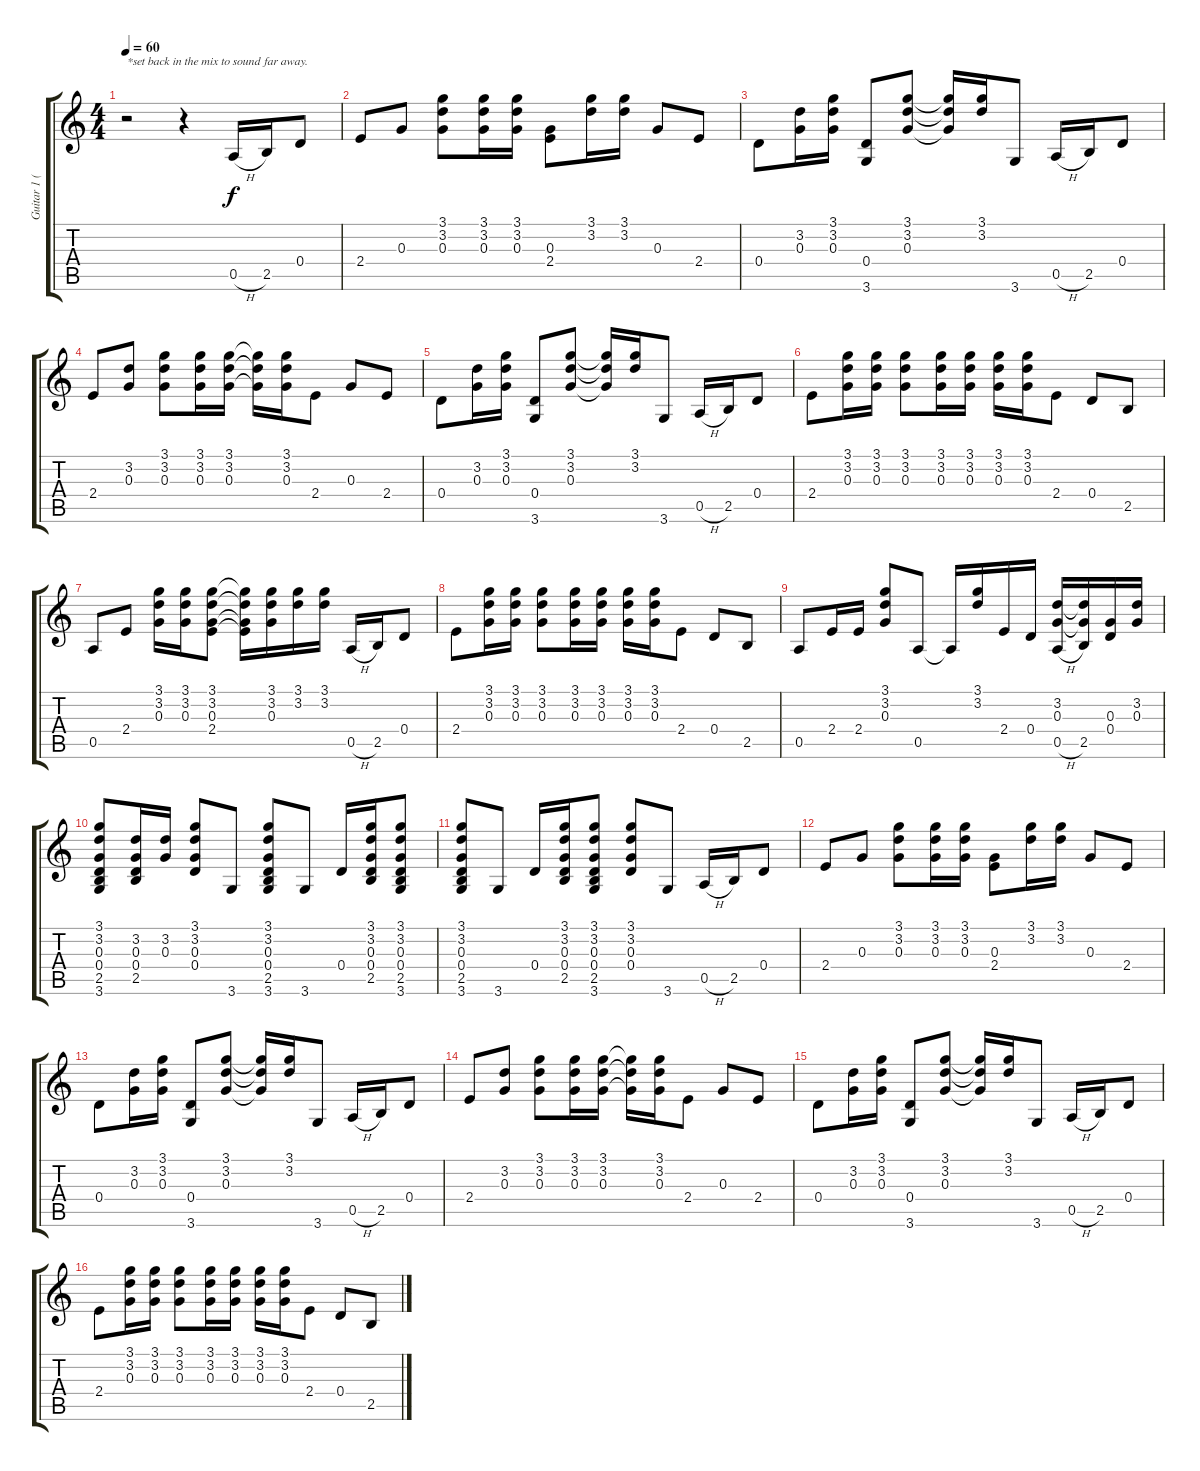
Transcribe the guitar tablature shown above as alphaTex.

\track ("Guitar 1 (12-string)" "Guitar 1 (") {instrument acousticguitarsteel}
\staff {score tabs}
\tuning (E4 B3 G3 D3 A2 E2) {hide}
\ts (4 4)
\tempo 60
\clef g2
\ks c
r.2{txt "*set back in the mix to sound far away." dy f instrument acousticguitarsteel} r.4 0.5{h}.16 2.5.16 0.4.8 |
2.4.8 0.3.8 (3.1 3.2 0.3).8 (3.1 3.2 0.3).16 (3.1 3.2 0.3).16 (0.3 2.4).8 (3.1 3.2).16 (3.1 3.2).16 0.3.8 2.4.8 |
0.4.8 (3.2 0.3).16 (3.1 3.2 0.3).16 (0.4 3.6).8 (3.1 3.2 0.3).8 (3.1{t} 3.2{t} 0.3{t}).16 (3.1 3.2).16 3.6.8 0.5{h}.16 2.5.16 0.4.8 |
2.4.8 (3.2 0.3).8 (3.1 3.2 0.3).8 (3.1 3.2 0.3).16 (3.1 3.2 0.3).16 (3.1{t} 3.2{t} 0.3{t}).16 (3.1 3.2 0.3).16 2.4.8 0.3.8 2.4.8 |
0.4.8 (3.2 0.3).16 (3.1 3.2 0.3).16 (0.4 3.6).8 (3.1 3.2 0.3).8 (3.1{t} 3.2{t} 0.3{t}).16 (3.1 3.2).16 3.6.8 0.5{h}.16 2.5.16 0.4.8 |
2.4.8 (3.1 3.2 0.3).16 (3.1 3.2 0.3).16 (3.1 3.2 0.3).8 (3.1 3.2 0.3).16 (3.1 3.2 0.3).16 (3.1 3.2 0.3).16 (3.1 3.2 0.3).16 2.4.8 0.4.8 2.5.8 |
0.5.8 2.4.8 (3.1 3.2 0.3).16 (3.1 3.2 0.3).16 (3.1 3.2 0.3 2.4).8 (3.1{t} 3.2{t} 0.3{t} 2.4{t}).16 (3.1 3.2 0.3).16 (3.1 3.2).16 (3.1 3.2).16 0.5{h}.16 2.5.16 0.4.8 |
2.4.8 (3.1 3.2 0.3).16 (3.1 3.2 0.3).16 (3.1 3.2 0.3).8 (3.1 3.2 0.3).16 (3.1 3.2 0.3).16 (3.1 3.2 0.3).16 (3.1 3.2 0.3).16 2.4.8 0.4.8 2.5.8 |
0.5.8 2.4.16 2.4.16 (3.1 3.2 0.3).8 0.5.8 0.5{t}.16 (3.1 3.2).16 2.4.16 0.4.16 (3.2 0.3 0.5{h}).16 (3.2{t} 0.3{t} 2.5).16 (0.3 0.4).16 (3.2 0.3).16 |
(3.1 3.2 0.3 0.4 2.5 3.6).8 (3.2 0.3 0.4 2.5).16 (3.2 0.3).16 (3.1 3.2 0.3 0.4).8 3.6.8 (3.1 3.2 0.3 0.4 2.5 3.6).8 3.6.8 0.4.16 (3.1 3.2 0.3 0.4 2.5).16 (3.1 3.2 0.3 0.4 2.5 3.6).8 |
(3.1 3.2 0.3 0.4 2.5 3.6).8 3.6.8 0.4.16 (3.1 3.2 0.3 0.4 2.5).16 (3.1 3.2 0.3 0.4 2.5 3.6).8 (3.1 3.2 0.3 0.4).8 3.6.8 0.5{h}.16 2.5.16 0.4.8 |
2.4.8 0.3.8 (3.1 3.2 0.3).8 (3.1 3.2 0.3).16 (3.1 3.2 0.3).16 (0.3 2.4).8 (3.1 3.2).16 (3.1 3.2).16 0.3.8 2.4.8 |
0.4.8 (3.2 0.3).16 (3.1 3.2 0.3).16 (0.4 3.6).8 (3.1 3.2 0.3).8 (3.1{t} 3.2{t} 0.3{t}).16 (3.1 3.2).16 3.6.8 0.5{h}.16 2.5.16 0.4.8 |
2.4.8 (3.2 0.3).8 (3.1 3.2 0.3).8 (3.1 3.2 0.3).16 (3.1 3.2 0.3).16 (3.1{t} 3.2{t} 0.3{t}).16 (3.1 3.2 0.3).16 2.4.8 0.3.8 2.4.8 |
0.4.8 (3.2 0.3).16 (3.1 3.2 0.3).16 (0.4 3.6).8 (3.1 3.2 0.3).8 (3.1{t} 3.2{t} 0.3{t}).16 (3.1 3.2).16 3.6.8 0.5{h}.16 2.5.16 0.4.8 |
2.4.8 (3.1 3.2 0.3).16 (3.1 3.2 0.3).16 (3.1 3.2 0.3).8 (3.1 3.2 0.3).16 (3.1 3.2 0.3).16 (3.1 3.2 0.3).16 (3.1 3.2 0.3).16 2.4.8 0.4.8 2.5.8
